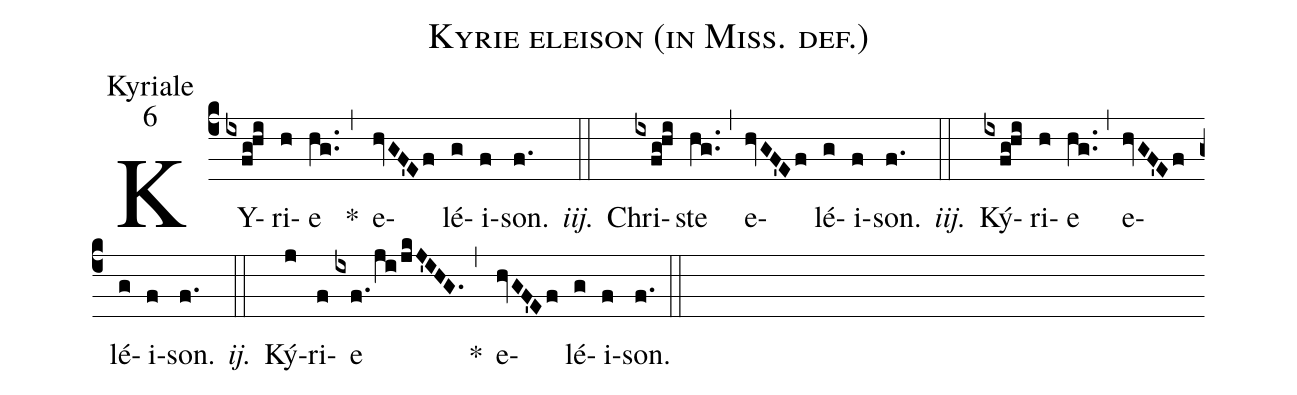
name:Kyrie eleison (in Miss. def.);
office-part:Kyriale;
mode:6;
%%
(c4) KY(ixfg!hi)ri(h)e(hg..) <clear>*(,) e(hvGF'Ef)lé(g)i(f)son.(f.) <i>iij.</i>(::)
Chri(ixfg!hi)ste(hg..) (,) e(hvGF'Ef)lé(g)i(f)son.(f.) <i>iij.</i>(::)
Ký(ixfg!hi)ri(h)e(hg..) (,) e(hvGF'Ef)lé(g)i(f)son.(f.) <i>ij.</i>(::)
Ký(j)ri(f)e(ixf./ji/jkJ'IHG.) <clear>*(,) e(hvGF'Ef)lé(g)i(f)son.(f.) (::)
